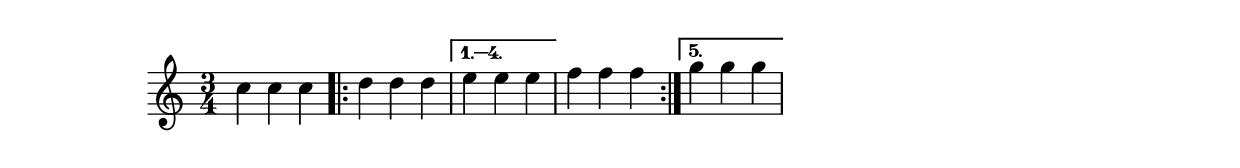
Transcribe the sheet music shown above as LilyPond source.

%% Do not edit this file; it is automatically
%% generated from LSR http://lsr.dsi.unimi.it
%% This file is in the public domain.
\version "2.13.16"

\header {
  lsrtags = "repeats"

%% Translation of GIT committish: 1d589aa04c20d7711bf662618adbdd6d445db29d
  texidoces = "
De forma predeterminada, los corchetes de primera y segunda vez se
trazan encima de los finales alternativos completos, pero es posible
acortartlos estableciendo un valor cierto para
@code{voltaSpannerDuration}.  En el ejemplo siguiente, el corchete
sólo dura un compás, que corresponde a una duración de 3/4.

"
  doctitlees = "Shortening volta brackets"


%% Translation of GIT committish: 0a868be38a775ecb1ef935b079000cebbc64de40
  texidocde = "
Volta-Klammern werden normalerweise über alle Noten der Klammer gezogen, aber
es ist möglich sie zu verkürzen.  Hierzu muss
@code{voltaSpannerDuration} definiert werden, in dem Beispiel etwa als
3/4, sodass die Klammer nur einen Takt dauert.

"
  doctitlede = "Volta-Klammern verkürzen"

%% Translation of GIT committish: a5bde6d51a5c88e952d95ae36c61a5efc22ba441
  texidocfr = "
Les crochets indiquant les fins alternatives s'étalent tout au long ce
celle-ci.  On peut les raccourcir en définissant la propriété
@code{voltaSpannerDuration}.  Dans l'exemple suivant, le crochet ne se
prolonge que sur une mesure à 3/4.

"
  doctitlefr = "Diminution de la taille du crochet d'alternative"


  texidoc = "
By default, the volta brackets will be drawn over all of the
alternative music, but it is possible to shorten them by setting
@code{voltaSpannerDuration}.  In the next example, the bracket only
lasts one measure, which is a duration of 3/4.

"
  doctitle = "Shortening volta brackets"
} % begin verbatim

\relative c'' {
  \time 3/4
  c4 c c
  \set Score.voltaSpannerDuration = #(ly:make-moment 3 4)
  \repeat volta 5 { d4 d d }
  \alternative {
    {
      e4 e e
      f4 f f
    }
    { g4 g g }
  }
}

